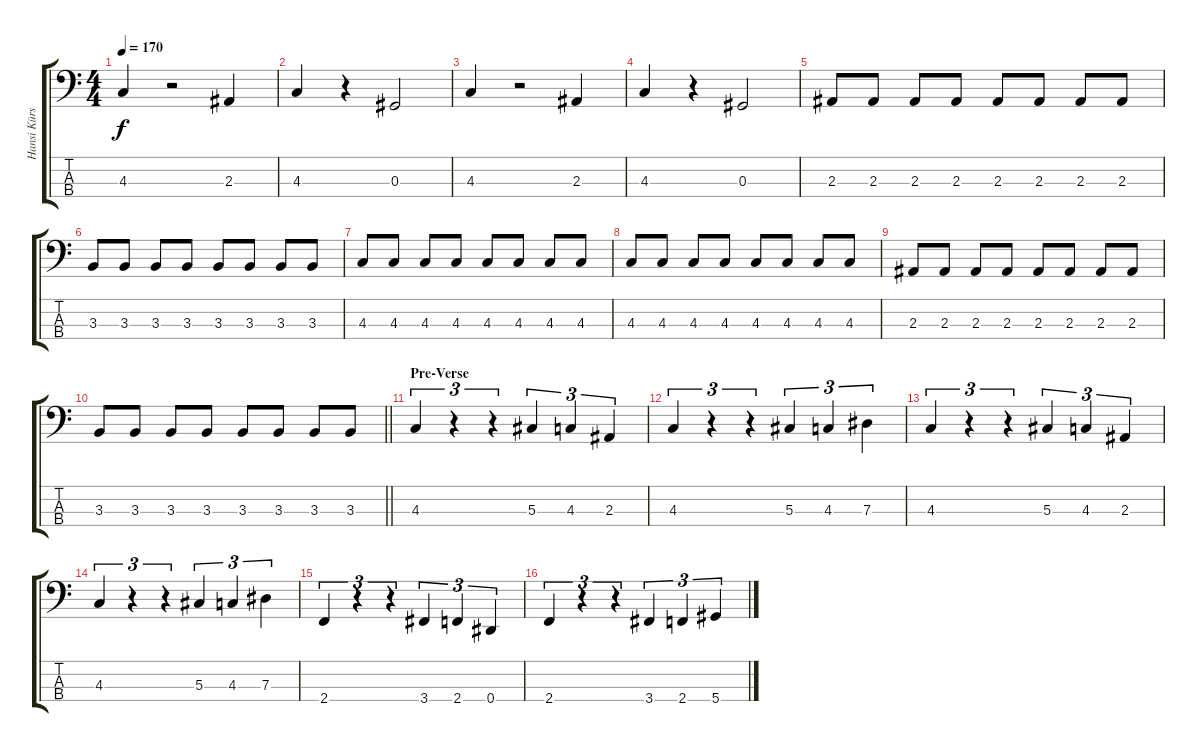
\track ("Hansi Kürsch" "Hansi Kürs") {instrument electricbasspick}
\staff {score tabs}
\tuning (Gb2 Db2 Ab1 Eb1) {hide}
\ts (4 4)
\tempo 170
\clef f4
\ks c
4.3.4{dy f} r.2 2.3.4 |
4.3.4 r.4 0.3.2 |
4.3.4 r.2 2.3.4 |
4.3.4 r.4 0.3.2 |
2.3.8 2.3.8 2.3.8 2.3.8 2.3.8 2.3.8 2.3.8 2.3.8 |
3.3.8 3.3.8 3.3.8 3.3.8 3.3.8 3.3.8 3.3.8 3.3.8 |
4.3.8 4.3.8 4.3.8 4.3.8 4.3.8 4.3.8 4.3.8 4.3.8 |
4.3.8 4.3.8 4.3.8 4.3.8 4.3.8 4.3.8 4.3.8 4.3.8 |
2.3.8 2.3.8 2.3.8 2.3.8 2.3.8 2.3.8 2.3.8 2.3.8 |
\barLineRight lightlight
3.3.8 3.3.8 3.3.8 3.3.8 3.3.8 3.3.8 3.3.8 3.3.8 |
\section ("" "Pre-Verse")
4.3.4{tu (3 2)} r.4{tu (3 2)} r.4{tu (3 2)} 5.3.4{tu (3 2)} 4.3.4{tu (3 2)} 2.3.4{tu (3 2)} |
4.3.4{tu (3 2)} r.4{tu (3 2)} r.4{tu (3 2)} 5.3.4{tu (3 2)} 4.3.4{tu (3 2)} 7.3.4{tu (3 2)} |
4.3.4{tu (3 2)} r.4{tu (3 2)} r.4{tu (3 2)} 5.3.4{tu (3 2)} 4.3.4{tu (3 2)} 2.3.4{tu (3 2)} |
4.3.4{tu (3 2)} r.4{tu (3 2)} r.4{tu (3 2)} 5.3.4{tu (3 2)} 4.3.4{tu (3 2)} 7.3.4{tu (3 2)} |
2.4.4{tu (3 2)} r.4{tu (3 2)} r.4{tu (3 2)} 3.4.4{tu (3 2)} 2.4.4{tu (3 2)} 0.4.4{tu (3 2)} |
2.4.4{tu (3 2)} r.4{tu (3 2)} r.4{tu (3 2)} 3.4.4{tu (3 2)} 2.4.4{tu (3 2)} 5.4.4{tu (3 2)}
